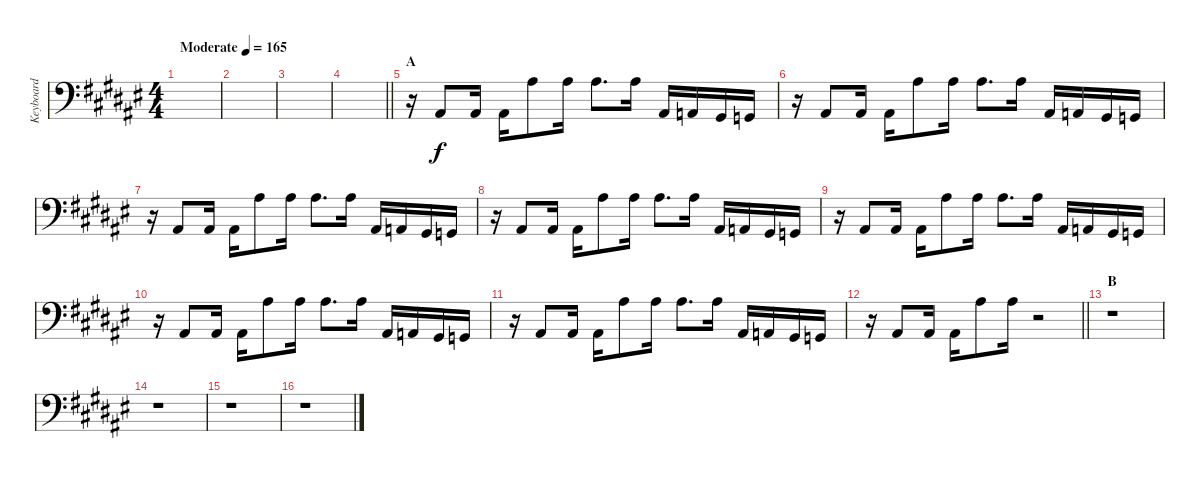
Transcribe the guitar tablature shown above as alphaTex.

\track ("Keyboard" "Keyboard") {instrument lead2sawtooth}
\staff {score}
\tuning (B3 Gb3 D3 A2 E2 A1) {hide}
\ts (4 4)
\tempo (165 "Moderate")
\clef f4
\ks f#
|
|
|
\barLineRight lightlight
|
\section ("" "A")
r.16 1.4.8 1.4.16 1.4.16 4.2.8 4.2.16 4.2.8{d} 4.2.16 1.4.16 0.4.16 4.5.16 3.5.16 |
r.16 1.4.8 1.4.16 1.4.16 4.2.8 4.2.16 4.2.8{d} 4.2.16 1.4.16 0.4.16 4.5.16 3.5.16 |
r.16 1.4.8 1.4.16 1.4.16 4.2.8 4.2.16 4.2.8{d} 4.2.16 1.4.16 0.4.16 4.5.16 3.5.16 |
r.16 1.4.8 1.4.16 1.4.16 4.2.8 4.2.16 4.2.8{d} 4.2.16 1.4.16 0.4.16 4.5.16 3.5.16 |
r.16 1.4.8 1.4.16 1.4.16 4.2.8 4.2.16 4.2.8{d} 4.2.16 1.4.16 0.4.16 4.5.16 3.5.16 |
r.16 1.4.8 1.4.16 1.4.16 4.2.8 4.2.16 4.2.8{d} 4.2.16 1.4.16 0.4.16 4.5.16 3.5.16 |
r.16 1.4.8 1.4.16 1.4.16 4.2.8 4.2.16 4.2.8{d} 4.2.16 1.4.16 0.4.16 4.5.16 3.5.16 |
\barLineRight lightlight
r.16 1.4.8 1.4.16 1.4.16 4.2.8 4.2.16 r.2 |
\section ("" "B")
r.1 |
r.1 |
r.1 |
r.1
